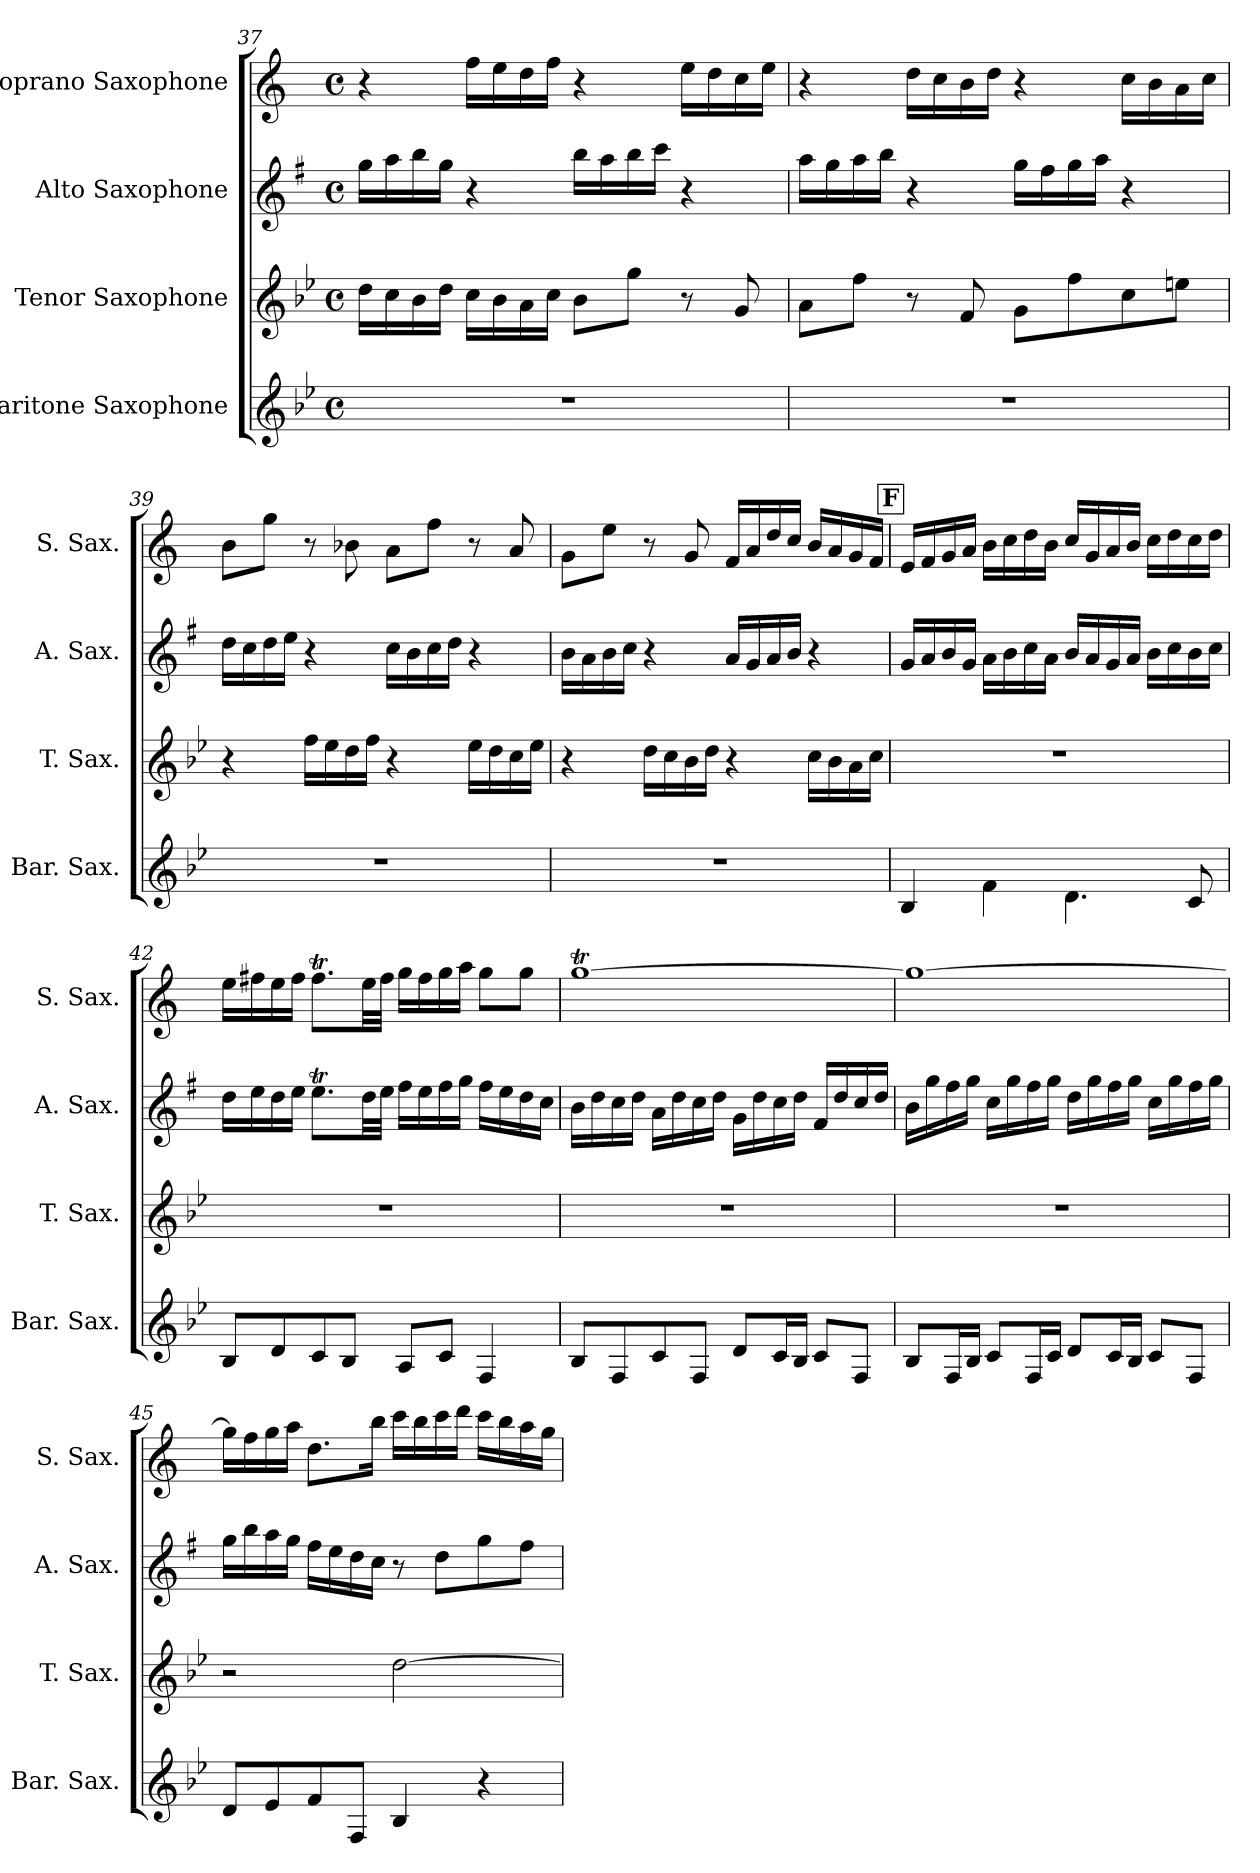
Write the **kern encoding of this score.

**kern	**kern	**kern	**kern
*part4	*part3	*part2	*part1
*staff4	*staff3	*staff2	*staff1
*I"Baritone Saxophone	*I"Tenor Saxophone	*I"Alto Saxophone	*I"Soprano Saxophone
*I'Bar. Sax.	*I'T. Sax.	*I'A. Sax.	*I'S. Sax.
!!LO:LB:g=z
*clefG2	*clefG2	*clefG2	*clefG2
*ITrd12c21	*ITrd8c14	*ITrd5c9	*ITrd1c2
*k[b-e-]	*k[b-e-]	*k[b-e-]	*k[b-e-]
*M4/4	*M4/4	*M4/4	*M4/4
*met(c)	*met(c)	*met(c)	*met(c)
=37	=37	=37	=37
1r	16d\LL	16b-\LL	4r
.	16c\	16cc\	.
.	16B-\	16dd\	.
.	16d\JJ	16b-\JJ	.
.	16c\LL	4r	16ee-\LL
.	16B-\	.	16dd\
.	16A\	.	16cc\
.	16c\JJ	.	16ee-\JJ
.	8B-\L	16dd\LL	4r
.	.	16cc\	.
.	8g\J	16dd\	.
.	.	16ee-\JJ	.
.	8r	4r	16dd\LL
.	.	.	16cc\
.	8G/	.	16b-\
.	.	.	16dd\JJ
=38	=38	=38	=38
1r	8A\L	16cc\LL	4r
.	.	16b-\	.
.	8f\J	16cc\	.
.	.	16dd\JJ	.
.	8r	4r	16cc\LL
.	.	.	16b-\
.	8F/	.	16a\
.	.	.	16cc\JJ
.	8G\L	16b-\LL	4r
.	.	16a\	.
.	8f\	16b-\	.
.	.	16cc\JJ	.
.	8c\	4r	16b-\LL
.	.	.	16a\
.	8en\J	.	16g\
.	.	.	16b-\JJ
!!LO:LB:g=z
=39	=39	=39	=39
1r	4r	16f\LL	8a\L
.	.	16e-\	.
.	.	16f\	8ff\J
.	.	16g\JJ	.
.	16f\LL	4r	8r
.	16e-\	.	.
.	16d\	.	8a-X\
.	16f\JJ	.	.
.	4r	16e-\LL	8g\L
.	.	16d\	.
.	.	16e-\	8ee-\J
.	.	16f\JJ	.
.	16e-\LL	4r	8r
.	16d\	.	.
.	16c\	.	8g/
.	16e-\JJ	.	.
=40	=40	=40	=40
1r	4r	16d\LL	8f\L
.	.	16c\	.
.	.	16d\	8dd\J
.	.	16e-\JJ	.
.	16d\LL	4r	8r
.	16c\	.	.
.	16B-\	.	8f/
.	16d\JJ	.	.
.	4r	16c/LL	16e-/LL
.	.	16B-/	16g/
.	.	16c/	16cc/
.	.	16d/JJ	16b-/JJ
.	16c\LL	4r	16a/LL
.	16B-\	.	16g/
.	16A\	.	16f/
.	16c\JJ	.	16e-/JJ
!!LO:REH:place=s1:a:B:fs=13.5337:t=F
=41	=41	=41	=41
4BB-/	1r	16B-/LL	16d/LL
.	.	16c/	16e-/
.	.	16d/	16f/
.	.	16B-/JJ	16g/JJ
4F\	.	16c\LL	16a\LL
.	.	16d\	16b-\
.	.	16e-\	16cc\
.	.	16c\JJ	16a\JJ
4.D\	.	16d/LL	16b-/LL
.	.	16c/	16f/
.	.	16B-/	16g/
.	.	16c/JJ	16a/JJ
.	.	16d\LL	16b-\LL
.	.	16e-\	16cc\
8C/	.	16d\	16b-\
.	.	16e-\JJ	16cc\JJ
!!LO:PB:g=z
=42	=42	=42	=42
8BB-/L	1r	16f\LL	16dd\LL
.	.	16g\	16een\
8D/	.	16f\	16dd\
.	.	16g\JJ	16ee\JJ
8C/	.	8.gT\L	8.eet\L
8BB-/J	.	.	.
.	.	32f\LL	32dd\LL
.	.	32g\JJJ	32ee\JJJ
8AA/L	.	16a\LL	16ff\LL
.	.	16g\	16ee\
8C/J	.	16a\	16ff\
.	.	16b-\JJ	16gg\JJ
4FF/	.	16a\LL	8ff\L
.	.	16g\	.
.	.	16f\	8ff\J
.	.	16e-\JJ	.
=43	=43	=43	=43
8BB-/L	1r	16d\LL	[1ffT
.	.	16f\	.
8FF/	.	16e-\	.
.	.	16f\JJ	.
8C/	.	16c\LL	.
.	.	16f\	.
8FF/J	.	16e-\	.
.	.	16f\JJ	.
8D/L	.	16B-\LL	.
.	.	16f\	.
16C/L	.	16e-\	.
16BB-/JJ	.	16f\JJ	.
8C/L	.	16A/LL	.
.	.	16f/	.
8FF/J	.	16e-/	.
.	.	16f/JJ	.
=44	=44	=44	=44
8BB-/L	1r	16d\LL	1ff_
.	.	16b-\	.
16FF/L	.	16a\	.
16BB-/JJ	.	16b-\JJ	.
8C/L	.	16e-\LL	.
.	.	16b-\	.
16FF/L	.	16a\	.
16C/JJ	.	16b-\JJ	.
8D/L	.	16f\LL	.
.	.	16b-\	.
16C/L	.	16a\	.
16BB-/JJ	.	16b-\JJ	.
8C/L	.	16e-\LL	.
.	.	16b-\	.
8FF/J	.	16a\	.
.	.	16b-\JJ	.
!!LO:LB:g=z
=45	=45	=45	=45
8D/L	2r	16b-\LL	16ff\LL]
.	.	16dd\	16ee-\
8E-/	.	16cc\	16ff\
.	.	16b-\JJ	16gg\JJ
8F/	.	16a\LL	8.cc\L
.	.	16g\	.
8FF/J	.	16f\	.
.	.	16e-\JJ	16aa\Jk
4BB-/	[2d\	8r	16bb-\LL
.	.	.	16aa\
.	.	8f\L	16bb-\
.	.	.	16ccc\JJ
4r	.	8b-\	16bb-\LL
.	.	.	16aa\
.	.	8a\J	16gg\
.	.	.	16ff\JJ
=	=	=	=
*-	*-	*-	*-
